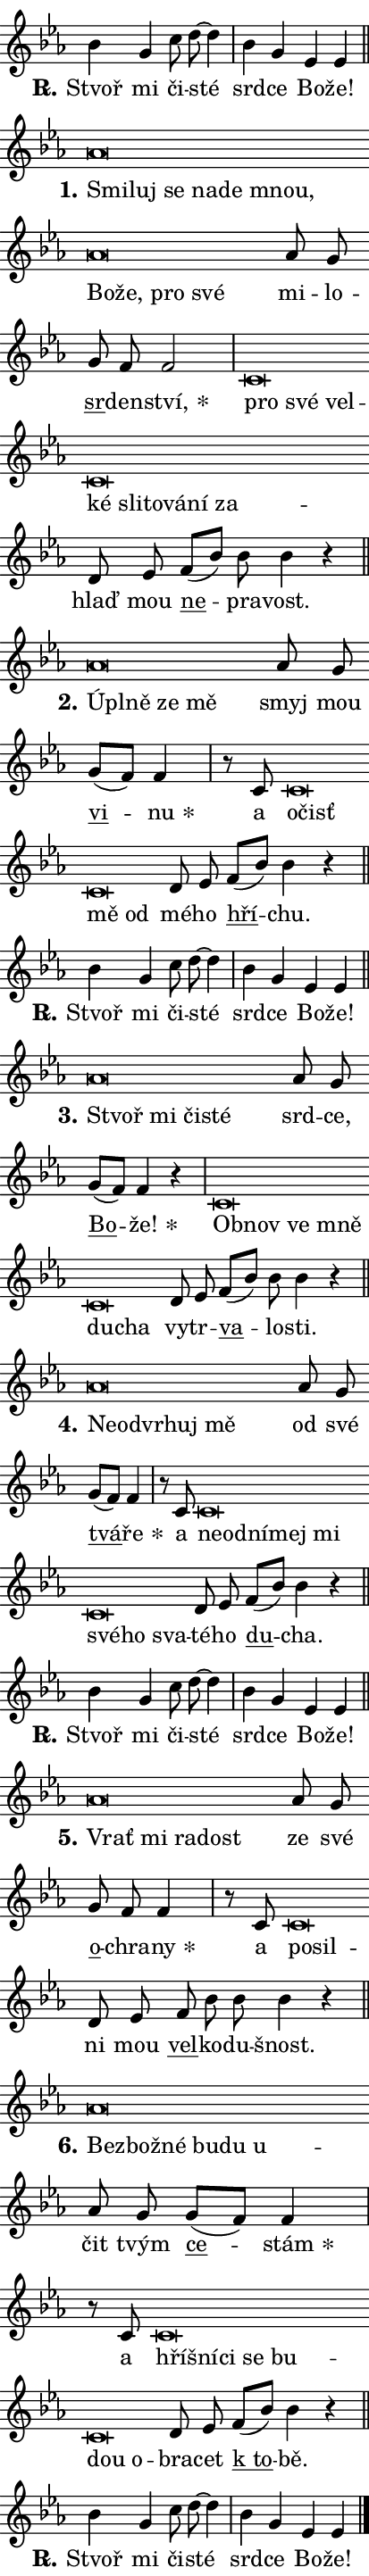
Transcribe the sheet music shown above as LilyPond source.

\version "2.22.1"
\header { tagline = "" }
\paper {
  indent = 0\cm
  top-margin = 0\cm
  right-margin = 0\cm
  bottom-margin = 0\cm
  left-margin = 0\cm
  paper-width = 7\cm
  page-breaking = #ly:one-page-breaking
  system-system-spacing.basic-distance = #11
  score-system-spacing.basic-distance = #11.3
  ragged-last = ##f
}


%% Author: Thomas Morley
%% https://lists.gnu.org/archive/html/lilypond-user/2020-05/msg00002.html
#(define (line-position grob)
"Returns position of @var[grob} in current system:
   @code{'start}, if at first time-step
   @code{'end}, if at last time-step
   @code{'middle} otherwise
"
  (let* ((col (ly:item-get-column grob))
         (ln (ly:grob-object col 'left-neighbor))
         (rn (ly:grob-object col 'right-neighbor))
         (col-to-check-left (if (ly:grob? ln) ln col))
         (col-to-check-right (if (ly:grob? rn) rn col))
         (break-dir-left
           (and
             (ly:grob-property col-to-check-left 'non-musical #f)
             (ly:item-break-dir col-to-check-left)))
         (break-dir-right
           (and
             (ly:grob-property col-to-check-right 'non-musical #f)
             (ly:item-break-dir col-to-check-right))))
        (cond ((eqv? 1 break-dir-left) 'start)
              ((eqv? -1 break-dir-right) 'end)
              (else 'middle))))

#(define (tranparent-at-line-position vctor)
  (lambda (grob)
  "Relying on @code{line-position} select the relevant enry from @var{vctor}.
Used to determine transparency,"
    (case (line-position grob)
      ((end) (not (vector-ref vctor 0)))
      ((middle) (not (vector-ref vctor 1)))
      ((start) (not (vector-ref vctor 2))))))

noteHeadBreakVisibility =
#(define-music-function (break-visibility)(vector?)
"Makes @code{NoteHead}s transparent relying on @var{break-visibility}"
#{
  \override NoteHead.transparent =
    #(tranparent-at-line-position break-visibility)
#})

#(define delete-ledgers-for-transparent-note-heads
  (lambda (grob)
    "Reads whether a @code{NoteHead} is transparent.
If so this @code{NoteHead} is removed from @code{'note-heads} from
@var{grob}, which is supposed to be @code{LedgerLineSpanner}.
As a result ledgers are not printed for this @code{NoteHead}"
    (let* ((nhds-array (ly:grob-object grob 'note-heads))
           (nhds-list
             (if (ly:grob-array? nhds-array)
                 (ly:grob-array->list nhds-array)
                 '()))
           ;; Relies on the transparent-property being done before
           ;; Staff.LedgerLineSpanner.after-line-breaking is executed.
           ;; This is fragile ...
           (to-keep
             (remove
               (lambda (nhd)
                 (ly:grob-property nhd 'transparent #f))
               nhds-list)))
      ;; TODO find a better method to iterate over grob-arrays, similiar
      ;; to filter/remove etc for lists
      ;; For now rebuilt from scratch
      (set! (ly:grob-object grob 'note-heads)  '())
      (for-each
        (lambda (nhd)
          (ly:pointer-group-interface::add-grob grob 'note-heads nhd))
        to-keep))))

hideNotes = {
  \noteHeadBreakVisibility #begin-of-line-visible
}
unHideNotes = {
  \noteHeadBreakVisibility #all-visible
}

% work-around for resetting accidentals
% https://lilypond.org/doc/v2.23/Documentation/notation/displaying-rhythms#unmetered-music
cadenzaMeasure = {
  \cadenzaOff
  \partial 1024 s1024
  \cadenzaOn
}

#(define-markup-command (accent layout props text) (markup?)
  "Underline accented syllable"
  (interpret-markup layout props
    #{\markup \override #'(offset . 4.3) \underline { #text }#}))

responsum = \markup \concat {
  "R" \hspace #-1.05 \path #0.1 #'((moveto 0 0.07) (lineto 0.9 0.8)) \hspace #0.05 "."
}

\layout {
    \context {
        \Staff
        \remove "Time_signature_engraver"
        \override LedgerLineSpanner.after-line-breaking = #delete-ledgers-for-transparent-note-heads
    }
    \context {
        \Voice {
            \override NoteHead.output-attributes = #'((class . "notehead"))
            \override Hairpin.height = #0.55
        }
    }
    \context {
        \Lyrics {
            \override StanzaNumber.output-attributes = #'((class . "stanzanumber"))
            \override LyricSpace.minimum-distance = #0.9
            \override LyricText.font-name = #"TeX Gyre Schola"
            \override LyricText.font-size = 1
            \override StanzaNumber.font-name = #"TeX Gyre Schola Bold"
            \override StanzaNumber.font-size = 1
        }
    }
}

% magnetic-lyrics.ily
%
%   written by
%     Jean Abou Samra <jean@abou-samra.fr>
%     Werner Lemberg <wl@gnu.org>
%
%   adapted by
%     Jiri Hon <jiri.hon@gmail.com>
%
% Version 2022-Apr-15

% https://www.mail-archive.com/lilypond-user@gnu.org/msg149350.html

#(define (Left_hyphen_pointer_engraver context)
   "Collect syllable-hyphen-syllable occurrences in lyrics and store
them in properties.  This engraver only looks to the left.  For
example, if the lyrics input is @code{foo -- bar}, it does the
following.

@itemize @bullet
@item
Set the @code{text} property of the @code{LyricHyphen} grob between
@q{foo} and @q{bar} to @code{foo}.

@item
Set the @code{left-hyphen} property of the @code{LyricText} grob with
text @q{foo} to the @code{LyricHyphen} grob between @q{foo} and
@q{bar}.
@end itemize

Use this auxiliary engraver in combination with the
@code{lyric-@/text::@/apply-@/magnetic-@/offset!} hook."
   (let ((hyphen #f)
         (text #f))
     (make-engraver
      (acknowledgers
       ((lyric-syllable-interface engraver grob source-engraver)
        (set! text grob)))
      (end-acknowledgers
       ((lyric-hyphen-interface engraver grob source-engraver)
        ;(when (not (grob::has-interface grob 'lyric-space-interface))
          (set! hyphen grob)));)
      ((stop-translation-timestep engraver)
       (when (and text hyphen)
         (ly:grob-set-object! text 'left-hyphen hyphen))
       (set! text #f)
       (set! hyphen #f)))))

#(define (lyric-text::apply-magnetic-offset! grob)
   "If the space between two syllables is less than the value in
property @code{LyricText@/.details@/.squash-threshold}, move the right
syllable to the left so that it gets concatenated with the left
syllable.

Use this function as a hook for
@code{LyricText@/.after-@/line-@/breaking} if the
@code{Left_@/hyphen_@/pointer_@/engraver} is active."
   (let ((hyphen (ly:grob-object grob 'left-hyphen #f)))
     (when hyphen
       (let ((left-text (ly:spanner-bound hyphen LEFT)))
         (when (grob::has-interface left-text 'lyric-syllable-interface)
           (let* ((common (ly:grob-common-refpoint grob left-text X))
                  (this-x-ext (ly:grob-extent grob common X))
                  (left-x-ext
                   (begin
                     ;; Trigger magnetism for left-text.
                     (ly:grob-property left-text 'after-line-breaking)
                     (ly:grob-extent left-text common X)))
                  ;; `delta` is the gap width between two syllables.
                  (delta (- (interval-start this-x-ext)
                            (interval-end left-x-ext)))
                  (details (ly:grob-property grob 'details))
                  (threshold (assoc-get 'squash-threshold details 0.2)))
             (when (< delta threshold)
               (let* (;; We have to manipulate the input text so that
                      ;; ligatures crossing syllable boundaries are not
                      ;; disabled.  For languages based on the Latin
                      ;; script this is essentially a beautification.
                      ;; However, for non-Western scripts it can be a
                      ;; necessity.
                      (lt (ly:grob-property left-text 'text))
                      (rt (ly:grob-property grob 'text))
                      (is-space (grob::has-interface hyphen 'lyric-space-interface))
                      (space (if is-space " " ""))
                      (space-markup (grob-interpret-markup grob " "))
                      (space-size (interval-length (ly:stencil-extent space-markup X)))
                      (extra-delta (if is-space space-size 0))
                      ;; Append new syllable.
                      (ltrt-space (if (and (string? lt) (string? rt))
                                (string-append lt space rt)
                                (make-concat-markup (list lt space rt))))
                      ;; Right-align `ltrt` to the right side.
                      (ltrt-space-markup (grob-interpret-markup
                               grob
                               (make-translate-markup
                                (cons (interval-length this-x-ext) 0)
                                (make-right-align-markup ltrt-space)))))
                 (begin
                   ;; Don't print `left-text`.
                   (ly:grob-set-property! left-text 'stencil #f)
                   ;; Set text and stencil (which holds all collected
                   ;; syllables so far) and shift it to the left.
                   (ly:grob-set-property! grob 'text ltrt-space)
                   (ly:grob-set-property! grob 'stencil ltrt-space-markup)
                   (ly:grob-translate-axis! grob (- (- delta extra-delta)) X))))))))))


#(define (lyric-hyphen::displace-bounds-first grob)
   ;; Make very sure this callback isn't triggered too early.
   (let ((left (ly:spanner-bound grob LEFT))
         (right (ly:spanner-bound grob RIGHT)))
     (ly:grob-property left 'after-line-breaking)
     (ly:grob-property right 'after-line-breaking)
     (ly:lyric-hyphen::print grob)))

squashThreshold = #0.4

\layout {
  \context {
    \Lyrics
    \consists #Left_hyphen_pointer_engraver
    \override LyricText.after-line-breaking =
      #lyric-text::apply-magnetic-offset!
    \override LyricHyphen.stencil = #lyric-hyphen::displace-bounds-first
    \override LyricText.details.squash-threshold = \squashThreshold
    \override LyricHyphen.minimum-distance = 0
    \override LyricHyphen.minimum-length = \squashThreshold
  }
}

squash = \override LyricText.details.squash-threshold = 9999
unSquash = \override LyricText.details.squash-threshold = \squashThreshold

left = \override LyricText.self-alignment-X = #LEFT
unLeft = \revert LyricText.self-alignment-X

starOffset = #(lambda (grob) 
                (let ((x_offset (ly:self-alignment-interface::aligned-on-x-parent grob)))
                  (if (= x_offset 0) 0 (+ x_offset 1.2))))

star = #(define-music-function (syllable)(string?)
"Append star separator at the end of a syllable"
#{
  \once \override LyricText.X-offset = #starOffset
  \lyricmode { \markup {
    #syllable
    \override #'((font-name . "TeX Gyre Schola Bold")) \hspace #0.2 \lower #0.65 \larger "*"
  } }
#})

starAccent = #(define-music-function (syllable)(string?)
"Append star separator at the end of a syllable and make accent"
#{
  \once \override LyricText.X-offset = #starOffset
  \lyricmode { \markup {
    \accent #syllable
    \override #'((font-name . "TeX Gyre Schola Bold")) \hspace #0.2 \lower #0.65 \larger "*"
  } }
#})

breath = #(define-music-function (syllable)(string?)
"Append breathing indicator at the end of a syllable"
#{
  \lyricmode { \markup { #syllable "+" } }
#})

optionalBreath = #(define-music-function (syllable)(string?)
"Append optional breathing indicator at the end of a syllable"
#{
  \lyricmode { \markup { #syllable "(+)" } }
#})


\score {
    <<
        \new Voice = "melody" { \cadenzaOn \key es \major \relative { bes'4 g c8 d8~ d4 \cadenzaMeasure \bar "|" bes4 g \bar "" es es \cadenzaMeasure \bar "||" \break } }
        \new Lyrics \lyricsto "melody" { \lyricmode { \set stanza = \responsum
Stvoř mi či -- sté srd -- ce Bo -- že! } }
    >>
    \layout {}
}

\score {
    <<
        \new Voice = "melody" { \cadenzaOn \key es \major \relative { as'\breve*1/16 \hideNotes \breve*1/16 \bar "" \breve*1/16 \bar "" \breve*1/16 \bar "" \breve*1/16 \bar "" \breve*1/16 \bar "" \breve*1/16 \bar "" \breve*1/16 \bar "" \breve*1/16 \breve*1/16 \bar "" \unHideNotes as8 g \bar "" g f f2 \cadenzaMeasure \bar "|" c\breve*1/16 \hideNotes \breve*1/16 \bar "" \breve*1/16 \bar "" \breve*1/16 \bar "" \breve*1/16 \bar "" \breve*1/16 \bar "" \breve*1/16 \bar "" \breve*1/16 \breve*1/16 \bar "" \unHideNotes d8 es \bar "" f[( bes)] bes bes4 r \cadenzaMeasure \bar "||" \break } }
        \new Lyrics \lyricsto "melody" { \lyricmode { \set stanza = "1."
\left Smi -- \squash luj se na -- de mnou, Bo -- že, pro své \unLeft \unSquash mi -- lo -- \markup \accent sr -- den -- \star ství, \left pro \squash své vel -- ké sli -- to -- vá -- ní za -- \unLeft \unSquash hlaď mou \markup \accent ne -- pra -- vost. } }
    >>
    \layout {}
}

\score {
    <<
        \new Voice = "melody" { \cadenzaOn \key es \major \relative { as'\breve*1/16 \hideNotes \breve*1/16 \bar "" \breve*1/16 \breve*1/16 \bar "" \unHideNotes as8 g \bar "" g[( f)] f4 \cadenzaMeasure \bar "|" r8 c c\breve*1/16 \hideNotes \breve*1/16 \bar "" \breve*1/16 \breve*1/16 \bar "" \unHideNotes d8 es \bar "" f[( bes)] bes4 r \cadenzaMeasure \bar "||" \break } }
        \new Lyrics \lyricsto "melody" { \lyricmode { \set stanza = "2."
\left Úpl -- \squash ně ze mě \unLeft \unSquash smyj mou \markup \accent vi -- \star nu a \left o -- \squash čisť mě od \unLeft \unSquash mé -- ho \markup \accent hří -- chu. } }
    >>
    \layout {}
}

\score {
    <<
        \new Voice = "melody" { \cadenzaOn \key es \major \relative { bes'4 g c8 d8~ d4 \cadenzaMeasure \bar "|" bes4 g \bar "" es es \cadenzaMeasure \bar "||" \break } }
        \new Lyrics \lyricsto "melody" { \lyricmode { \set stanza = \responsum
Stvoř mi či -- sté srd -- ce Bo -- že! } }
    >>
    \layout {}
}

\score {
    <<
        \new Voice = "melody" { \cadenzaOn \key es \major \relative { as'\breve*1/16 \hideNotes \breve*1/16 \bar "" \breve*1/16 \breve*1/16 \bar "" \unHideNotes as8 g \bar "" g[( f)] f4 r \cadenzaMeasure \bar "|" c\breve*1/16 \hideNotes \breve*1/16 \bar "" \breve*1/16 \bar "" \breve*1/16 \bar "" \breve*1/16 \breve*1/16 \bar "" \unHideNotes d8 es \bar "" f[( bes)] bes bes4 r \cadenzaMeasure \bar "||" \break } }
        \new Lyrics \lyricsto "melody" { \lyricmode { \set stanza = "3."
\left Stvoř \squash mi či -- sté \unLeft \unSquash srd -- ce, \markup \accent Bo -- \star že! \left Ob -- \squash nov ve mně du -- cha \unLeft \unSquash vy -- tr -- \markup \accent va -- lo -- sti. } }
    >>
    \layout {}
}

\score {
    <<
        \new Voice = "melody" { \cadenzaOn \key es \major \relative { as'\breve*1/16 \hideNotes \breve*1/16 \bar "" \breve*1/16 \bar "" \breve*1/16 \breve*1/16 \bar "" \unHideNotes as8 g \bar "" g[( f)] f4 \cadenzaMeasure \bar "|" r8 c c\breve*1/16 \hideNotes \breve*1/16 \bar "" \breve*1/16 \bar "" \breve*1/16 \bar "" \breve*1/16 \bar "" \breve*1/16 \bar "" \breve*1/16 \breve*1/16 \bar "" \unHideNotes d8 es \bar "" f[( bes)] bes4 r \cadenzaMeasure \bar "||" \break } }
        \new Lyrics \lyricsto "melody" { \lyricmode { \set stanza = "4."
\left Ne -- \squash od -- vr -- huj mě \unLeft \unSquash od své \markup \accent tvá -- \star ře a \left ne -- \squash od -- ní -- mej mi své -- ho sva -- \unLeft \unSquash té -- ho \markup \accent du -- cha. } }
    >>
    \layout {}
}

\score {
    <<
        \new Voice = "melody" { \cadenzaOn \key es \major \relative { bes'4 g c8 d8~ d4 \cadenzaMeasure \bar "|" bes4 g \bar "" es es \cadenzaMeasure \bar "||" \break } }
        \new Lyrics \lyricsto "melody" { \lyricmode { \set stanza = \responsum
Stvoř mi či -- sté srd -- ce Bo -- že! } }
    >>
    \layout {}
}

\score {
    <<
        \new Voice = "melody" { \cadenzaOn \key es \major \relative { as'\breve*1/16 \hideNotes \breve*1/16 \bar "" \breve*1/16 \breve*1/16 \bar "" \unHideNotes as8 g \bar "" g f f4 \cadenzaMeasure \bar "|" r8 c c\breve*1/16 \hideNotes \breve*1/16 \bar "" \unHideNotes d8 es \bar "" f bes bes bes4 r \cadenzaMeasure \bar "||" \break } }
        \new Lyrics \lyricsto "melody" { \lyricmode { \set stanza = "5."
\left Vrať \squash mi ra -- dost \unLeft \unSquash ze své \markup \accent o -- chra -- \star ny a \left po -- \squash sil -- \unLeft \unSquash ni mou \markup \accent vel -- ko -- du -- šnost. } }
    >>
    \layout {}
}

\score {
    <<
        \new Voice = "melody" { \cadenzaOn \key es \major \relative { as'\breve*1/16 \hideNotes \breve*1/16 \bar "" \breve*1/16 \bar "" \breve*1/16 \bar "" \breve*1/16 \breve*1/16 \bar "" \unHideNotes as8 g \bar "" g[( f)] f4 \cadenzaMeasure \bar "|" r8 c c\breve*1/16 \hideNotes \breve*1/16 \bar "" \breve*1/16 \bar "" \breve*1/16 \bar "" \breve*1/16 \bar "" \breve*1/16 \breve*1/16 \bar "" \unHideNotes d8 es \bar "" f[( bes)] bes4 r \cadenzaMeasure \bar "||" \break } }
        \new Lyrics \lyricsto "melody" { \lyricmode { \set stanza = "6."
\left Bez -- \squash bož -- né bu -- du u -- \unLeft \unSquash čit tvým \markup \accent ce -- \star stám a \left hří -- \squash šní -- ci se bu -- dou o -- \unLeft \unSquash bra -- cet \markup \accent "k to" -- bě. } }
    >>
    \layout {}
}

\score {
    <<
        \new Voice = "melody" { \cadenzaOn \key es \major \relative { bes'4 g c8 d8~ d4 \cadenzaMeasure \bar "|" bes4 g \bar "" es es \cadenzaMeasure \bar "||" \break } \bar "|." }
        \new Lyrics \lyricsto "melody" { \lyricmode { \set stanza = \responsum
Stvoř mi či -- sté srd -- ce Bo -- že! } }
    >>
    \layout {}
}
